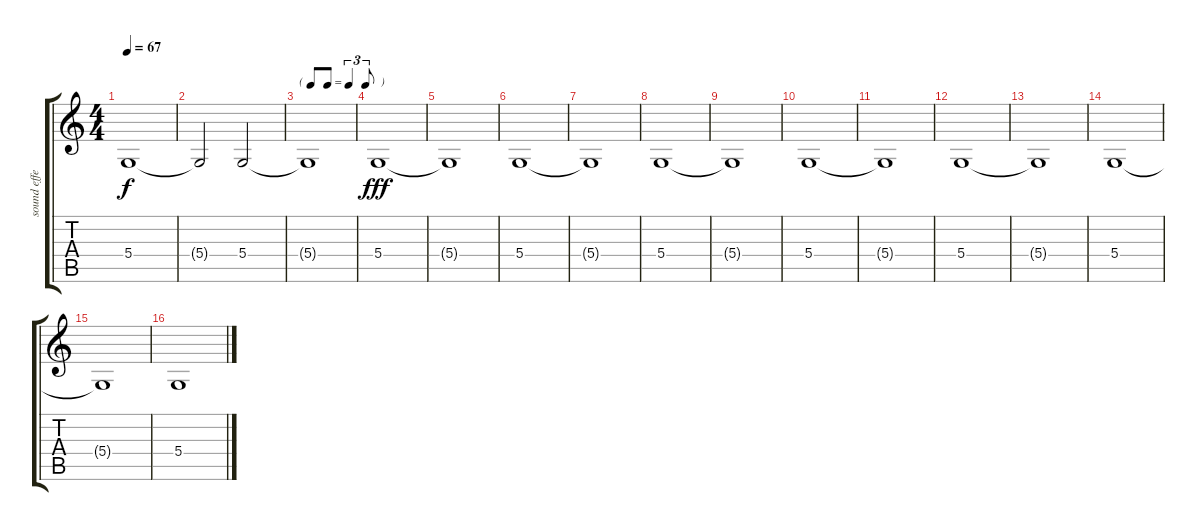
\track ("sound effect" "sound effe") {mute instrument seashore}
\staff {score tabs}
\tuning (E4 B3 G3 D3 A2 E2) {hide}
\ts (4 4)
\tempo 67
\clef g2
\ks c
5.4.1{dy f instrument seashore} |
5.4{t}.2 5.4.2 |
\tf triplet8th
5.4{t}.1 |
5.4.1{dy fff} |
5.4{t}.1 |
5.4.1 |
5.4{t}.1 |
5.4.1 |
5.4{t}.1 |
5.4.1 |
5.4{t}.1 |
5.4.1 |
5.4{t}.1 |
5.4.1 |
5.4{t}.1 |
5.4.1
